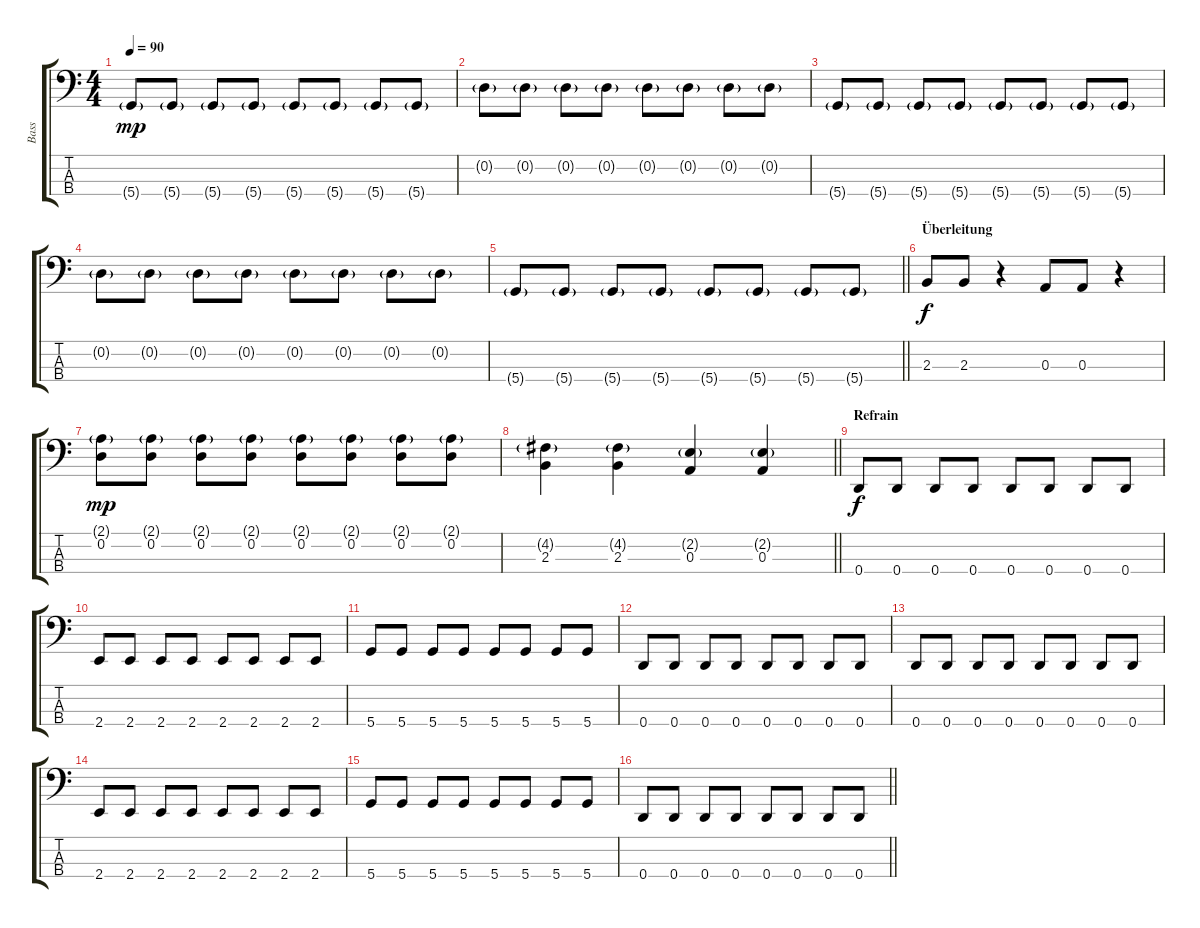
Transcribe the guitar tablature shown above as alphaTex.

\track ("Bass" "Bass") {instrument electricbassfinger}
\staff {score tabs}
\tuning (G2 D2 A1 D1) {hide}
\ts (4 4)
\tempo 90
\clef f4
\ks c
5.4{g}.8{dy mp} 5.4{g}.8 5.4{g}.8 5.4{g}.8 5.4{g}.8 5.4{g}.8 5.4{g}.8 5.4{g}.8 |
0.2{g}.8 0.2{g}.8 0.2{g}.8 0.2{g}.8 0.2{g}.8 0.2{g}.8 0.2{g}.8 0.2{g}.8 |
5.4{g}.8 5.4{g}.8 5.4{g}.8 5.4{g}.8 5.4{g}.8 5.4{g}.8 5.4{g}.8 5.4{g}.8 |
0.2{g}.8 0.2{g}.8 0.2{g}.8 0.2{g}.8 0.2{g}.8 0.2{g}.8 0.2{g}.8 0.2{g}.8 |
\barLineRight lightlight
5.4{g}.8 5.4{g}.8 5.4{g}.8 5.4{g}.8 5.4{g}.8 5.4{g}.8 5.4{g}.8 5.4{g}.8 |
\section ("" "Überleitung")
2.3.8{dy f} 2.3.8 r.4 0.3.8 0.3.8 r.4 |
(2.1{g} 0.2).8{dy mp} (2.1{g} 0.2).8 (2.1{g} 0.2).8 (2.1{g} 0.2).8 (2.1{g} 0.2).8 (2.1{g} 0.2).8 (2.1{g} 0.2).8 (2.1{g} 0.2).8 |
\barLineRight lightlight
(4.2{g} 2.3).4 (4.2{g} 2.3).4 (2.2{g} 0.3).4 (2.2{g} 0.3).4 |
\section ("" "Refrain")
0.4.8{dy f} 0.4.8 0.4.8 0.4.8 0.4.8 0.4.8 0.4.8 0.4.8 |
2.4.8 2.4.8 2.4.8 2.4.8 2.4.8 2.4.8 2.4.8 2.4.8 |
5.4.8 5.4.8 5.4.8 5.4.8 5.4.8 5.4.8 5.4.8 5.4.8 |
0.4.8 0.4.8 0.4.8 0.4.8 0.4.8 0.4.8 0.4.8 0.4.8 |
0.4.8 0.4.8 0.4.8 0.4.8 0.4.8 0.4.8 0.4.8 0.4.8 |
2.4.8 2.4.8 2.4.8 2.4.8 2.4.8 2.4.8 2.4.8 2.4.8 |
5.4.8 5.4.8 5.4.8 5.4.8 5.4.8 5.4.8 5.4.8 5.4.8 |
\barLineRight lightlight
0.4.8 0.4.8 0.4.8 0.4.8 0.4.8 0.4.8 0.4.8 0.4.8
